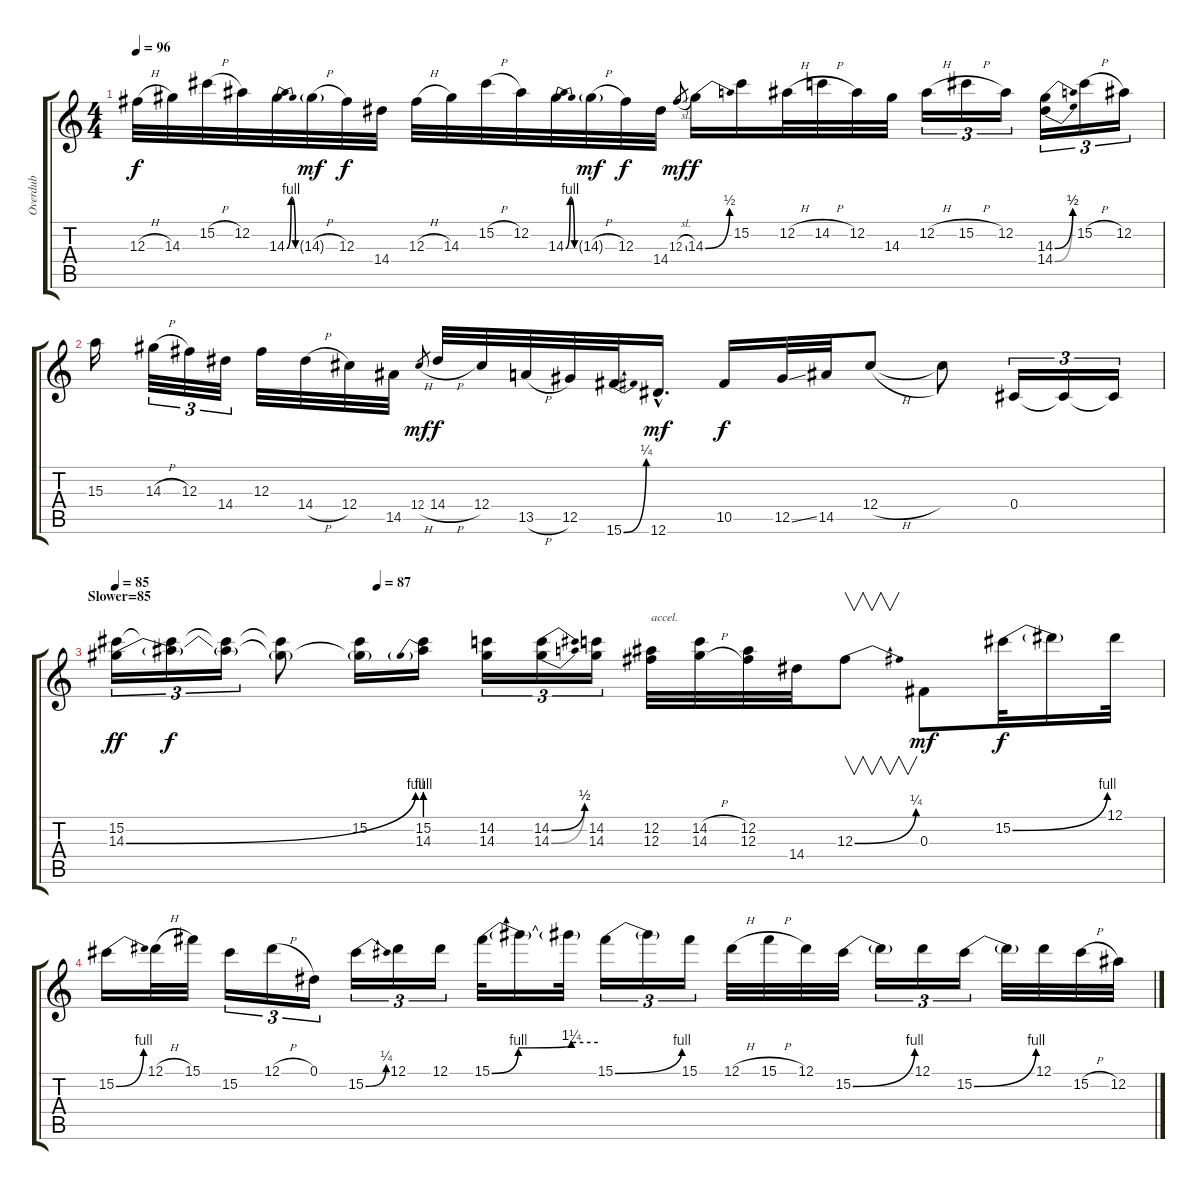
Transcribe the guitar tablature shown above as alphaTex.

\track ("Overdub" "Overdub") {instrument fretlessbass}
\staff {score tabs}
\tuning (Eb4 Bb3 Gb3 Db3 Ab2 Eb2) {hide}
\ts (4 4)
\tempo 96
\clef g2
\ks c
12.3{h}.32{dy f} 14.3.32 15.2{h}.32 12.2.32 14.3{be (bendrelease 0 0 15 4 30 4 60 0)}.32 14.3{h g}.32{dy mf} 12.3.32{dy f} 14.4.32 12.3{h}.32 14.3.32 15.2{h}.32 12.2.32 14.3{be (bendrelease 0 0 15 4 30 4 60 0)}.32 14.3{h g}.32{dy mf} 12.3.32{dy f} 14.4.32 12.3{sl}.8{gr dy mf} 14.3{be (bend 0 0 60 2)}.16{dy f} 15.2.16 12.2{h}.32 14.2{h}.32 12.2.32 14.3.32 12.2{h}.16{tu (3 2)} 15.2{h}.16{tu (3 2)} 12.2.16{tu (3 2)} (14.3{be (bend 0 0 60 2)} 14.4{be (bend 0 0 60 2)}).16{tu (3 2)} 15.2{h}.16{tu (3 2)} 12.2.16{tu (3 2)} |
15.3.16 14.3{h}.32{tu (3 2)} 12.3.32{tu (3 2)} 14.4.32{tu (3 2)} 12.3.32 14.4{h}.32 12.4.32 14.5.32 12.4{h}.8{gr dy mf} 14.4{h}.32{dy f} 12.4.32 13.5{h}.32 12.5.32 15.6{be (bend 0 0 60 1)}.32 12.6{hac}.16{d dy mf} 10.5.16{dy f} 12.5{ss}.32 14.5.32 12.4{h}.8 12.4{t}.8 0.4.16{tu (3 2)} 0.4{t}.16{tu (3 2)} 0.4{t}.16{tu (3 2)} |
\section ("" "Slower=85")
\tempo 85
\tempo (87 0.25)
(15.2 14.3{be (bend 0 0 60 4)}).16{tu (3 2) dy ff} (15.2{t} 14.3{t}).16{tu (3 2) dy f} (15.2{t} 14.3{t}).16{tu (3 2)} (15.2{t} 14.3{t}).8 (15.2 14.3{t}).16 (15.2 14.3{be (prebend 0 4 60 4)}).16 (14.2 14.3).16{tu (3 2)} (14.2{be (bend 0 0 60 2)} 14.3{be (bend 0 0 60 2)}).16{tu (3 2)} (14.2 14.3).16{tu (3 2)} (12.2 12.3).32{txt "accel."} (14.2{h} 14.3{h}).32 (12.2 12.3).32 14.4.32 12.3{be (bend 0 0 60 1)}.8{v} 0.3.8{dy mf} 15.2{be (bend 0 0 60 4)}.32{dy f} 15.2{t}.16 12.1.32 |
15.2{be (bend 0 0 60 4)}.16 12.1{h}.32 15.1.32 15.2.16{tu (3 2)} 12.1{h}.16{tu (3 2)} 0.1.16{tu (3 2)} 15.2{be (bend 0 0 60 1)}.16{tu (3 2)} 12.1.16{tu (3 2)} 12.1.16{tu (3 2)} 15.1{be (custom 0 0 15 4 45 5 60 5)}.32 15.1{t}.16 15.1{t}.32 15.1{be (bend 0 0 60 4)}.16{tu (3 2)} 15.1{t}.16{tu (3 2)} 15.1.16{tu (3 2)} 12.1{h}.32 15.1{h}.32 12.1.32 15.2{be (bend 0 0 60 4)}.32 15.2{t}.16{tu (3 2)} 12.1.16{tu (3 2)} 15.2{be (bend 0 0 60 4)}.16{tu (3 2)} 15.2{t}.32 12.1.32 15.2{h}.32 12.2.32
